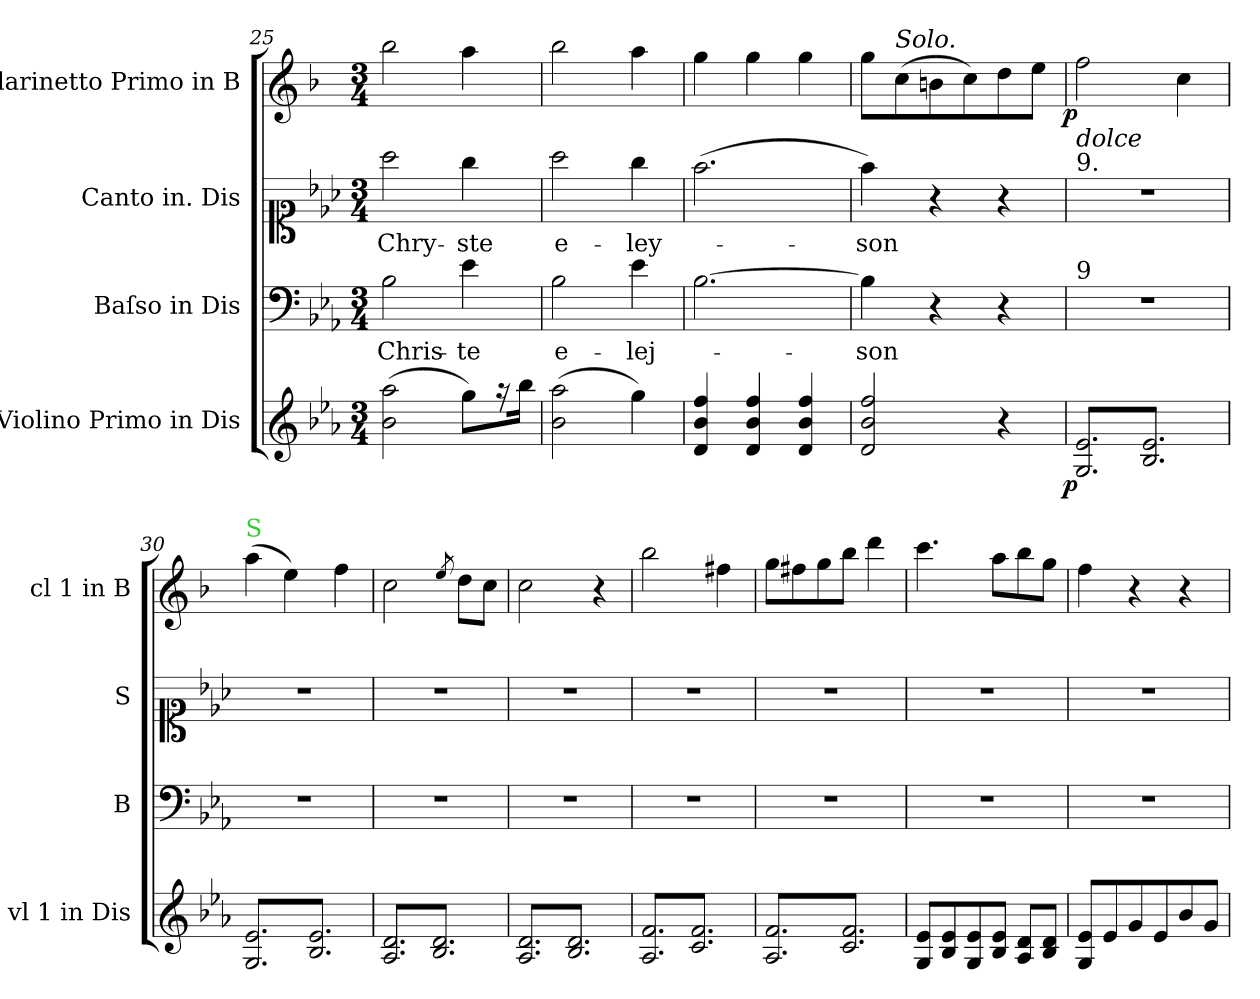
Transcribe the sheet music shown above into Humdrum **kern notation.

**kern	**dynam	**kern	**text	**kern	**text	**kern	**dynam
*part4	*part4	*part3	*part3	*part2	*part2	*part1	*part1
*staff4	*staff4	*staff3	*staff3	*staff2	*staff2	*staff1	*staff1
*I"Violino Primo in Dis	*	*I"Baſso in Dis	*	*I"Canto in. Dis	*	*I"Clarinetto Primo in B	*
*I'vl 1 in Dis	*	*I'B	*	*I'S	*	*I'cl 1 in B	*
*clefG2	*	*clefF4	*	*clefC1	*	*clefG2	*
*	*	*	*	*	*	*ITrd1c2	*
*k[b-e-a-]	*	*k[b-e-a-]	*	*k[b-e-a-]	*	*k[b-e-a-]	*
*E-:	*	*E-:	*	*E-:	*	*E-:	*
*M3/4	*	*M3/4	*	*M3/4	*	*M3/4	*
=25	=25	=25	=25	=25	=25	=25	=25
(2b-\ 2aa-\	.	2B-\	Chris-	2aa-\	Chry-	2aa-\	.
8gg\L)	.	4e-\	-te	4gg\	-ste	4gg\	.
16r	.	.	.	.	.	.	.
16bb-\Jk	.	.	.	.	.	.	.
=26	=26	=26	=26	=26	=26	=26	=26
(2b-\ 2aa-\	.	2B-\	e-	2aa-\	e-	2aa-\	.
4gg\)	.	4e-\	-lej-	4gg\	-ley-	4gg\	.
=27	=27	=27	=27	=27	=27	=27	=27
4d/ 4b-/ 4ff/	.	[2.B-	.	(2.ff\	.	4ff\	.
4d/ 4b-/ 4ff/	.	.	.	.	.	4ff\	.
4d/ 4b-/ 4ff/	.	.	.	.	.	4ff\	.
=28	=28	=28	=28	=28	=28	=28	=28
2d/ 2b-/ 2ff/	.	4B-]	-son	4ff\)	-son	8ff\L	.
!	!	!	!	!	!	!LO:TX:a:i:t=Solo.	!
.	.	.	.	.	.	(8b-\	.
.	.	4r	.	4r	.	8an\	.
.	.	.	.	.	.	8b-\)	.
4r	.	4r	.	4r	.	8cc\	.
.	.	.	.	.	.	8dd\J	.
=29	=29	=29	=29	=29	=29	=29	=29
!	!	!	!	!	!	!LO:TX:b:i:t=dolce	!
!	!	!	!	!LO:TX:a:t=9.	!	!	!
!	!	!LO:TX:a:t=9	!	!	!	!	!
!	!LO:DY:b:rj	!	!	!	!	!	!LO:DY:rj
*tremolo	*	*	*	*	*	*	*
(8G/ 8e-/L	p.	2.r	.	2.r	.	2ee-\	p.
8B-/ 8e-/)	.	.	.	.	.	.	.
8G/ 8e-/	.	.	.	.	.	.	.
8B-/ 8e-/)	.	.	.	.	.	.	.
8G/ 8e-/	.	.	.	.	.	4b-\	.
8B-/ 8e-/)J	.	.	.	.	.	.	.
=30	=30	=30	=30	=30	=30	=30	=30
!	!	!	!	!	!	!LO:TX:a:color=limegreen:t=S	!
(8G/ 8e-/L	.	2.r	.	2.r	.	(4gg	.
8B-/ 8e-/)	.	.	.	.	.	.	.
8G/ 8e-/	.	.	.	.	.	4dd\)	.
8B-/ 8e-/)	.	.	.	.	.	.	.
8G/ 8e-/	.	.	.	.	.	4ee-\	.
8B-/ 8e-/)J	.	.	.	.	.	.	.
=31	=31	=31	=31	=31	=31	=31	=31
(8A-/ 8d/L	.	2.r	.	2.r	.	2b-\	.
8B-/ 8d/)	.	.	.	.	.	.	.
8A-/ 8d/	.	.	.	.	.	.	.
8B-/ 8d/)	.	.	.	.	.	.	.
.	.	.	.	.	.	8qdd/	.
8A-/ 8d/	.	.	.	.	.	8cc\L	.
8B-/ 8d/)J	.	.	.	.	.	8b-\J	.
=32	=32	=32	=32	=32	=32	=32	=32
(8A-/ 8d/L	.	2.r	.	2.r	.	2b-\	.
8B-/ 8d/)	.	.	.	.	.	.	.
8A-/ 8d/	.	.	.	.	.	.	.
8B-/ 8d/)	.	.	.	.	.	.	.
8A-/ 8d/	.	.	.	.	.	4r	.
8B-/ 8d/)J	.	.	.	.	.	.	.
=33	=33	=33	=33	=33	=33	=33	=33
(8A-/ 8f/L	.	2.r	.	2.r	.	2aa-\	.
8c/ 8f/)	.	.	.	.	.	.	.
8A-/ 8f/	.	.	.	.	.	.	.
8c/ 8f/)	.	.	.	.	.	.	.
8A-/ 8f/	.	.	.	.	.	4een\	.
8c/ 8f/)J	.	.	.	.	.	.	.
=34	=34	=34	=34	=34	=34	=34	=34
(8A-/ 8f/L	.	2.r	.	2.r	.	8ff\L	.
8c/ 8f/)	.	.	.	.	.	8een\	.
8A-/ 8f/	.	.	.	.	.	8ff\	.
8c/ 8f/)	.	.	.	.	.	8aa-\J	.
8A-/ 8f/	.	.	.	.	.	4ccc\	.
8c/ 8f/)J	.	.	.	.	.	.	.
*Xtremolo	*	*	*	*	*	*	*
=35	=35	=35	=35	=35	=35	=35	=35
8G/ 8e-/L	.	2.r	.	2.r	.	4.bb-\	.
8B-/ 8e-/	.	.	.	.	.	.	.
8G/ 8e-/	.	.	.	.	.	.	.
8B-/ 8e-/J	.	.	.	.	.	8gg\L	.
8A-/ 8d/L	.	.	.	.	.	8aa-\	.
8B-/ 8d/J	.	.	.	.	.	8ff\J	.
=36	=36	=36	=36	=36	=36	=36	=36
8G/ 8e-/L	.	2.r	.	2.r	.	4ee-\	.
8e-/	.	.	.	.	.	.	.
8g/	.	.	.	.	.	4r	.
8e-/	.	.	.	.	.	.	.
8b-/	.	.	.	.	.	4r	.
8g/J	.	.	.	.	.	.	.
=	=	=	=	=	=	=	=
*-	*-	*-	*-	*-	*-	*-	*-
